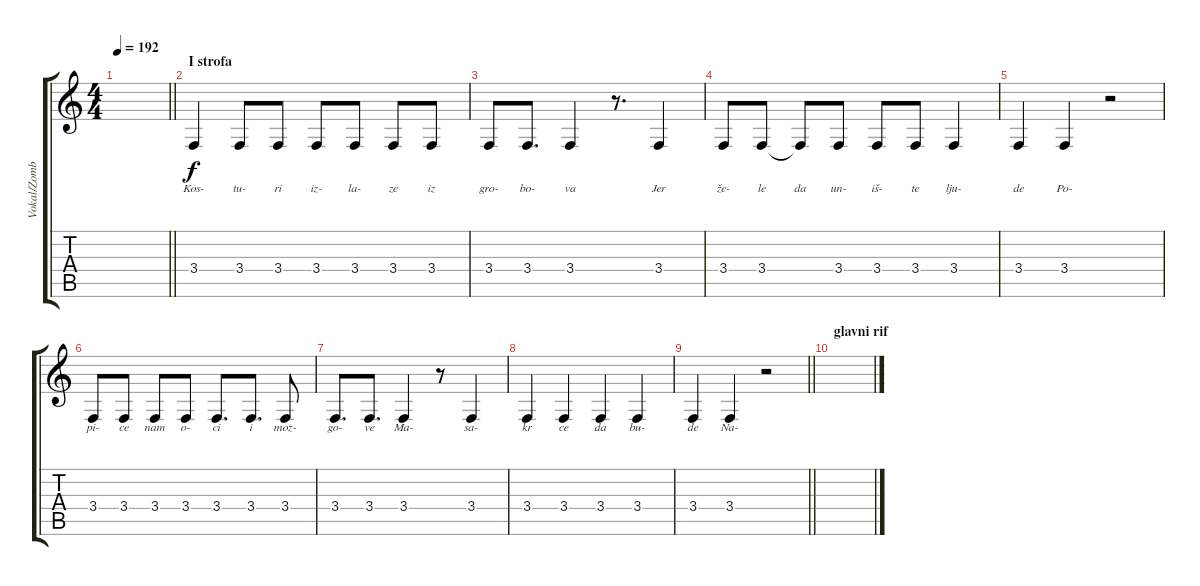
\track ("Vokal/Zombi Zlikovac" "Vokal/Zomb") {instrument viola}
\staff {score tabs}
\tuning (E4 B3 G3 D3 A2 E2) {hide}
\ts (4 4)
\tempo 192
\clef g2
\barLineRight lightlight
\ks c
|
\section ("" "I strofa")
3.4.4{lyrics (0 "Kos-") lyrics (1 "") lyrics (2 "") lyrics (3 "") lyrics (4 "")} 3.4.8{lyrics (0 "tu-") lyrics (1 "") lyrics (2 "") lyrics (3 "") lyrics (4 "")} 3.4.8{lyrics (0 "ri") lyrics (1 "") lyrics (2 "") lyrics (3 "") lyrics (4 "")} 3.4.8{lyrics (0 "iz-") lyrics (1 "") lyrics (2 "") lyrics (3 "") lyrics (4 "")} 3.4.8{lyrics (0 "la-") lyrics (1 "") lyrics (2 "") lyrics (3 "") lyrics (4 "")} 3.4.8{lyrics (0 "ze") lyrics (1 "") lyrics (2 "") lyrics (3 "") lyrics (4 "")} 3.4.8{lyrics (0 "iz") lyrics (1 "") lyrics (2 "") lyrics (3 "") lyrics (4 "")} |
3.4.8{lyrics (0 "gro-") lyrics (1 "") lyrics (2 "") lyrics (3 "") lyrics (4 "")} 3.4.8{d lyrics (0 "bo-") lyrics (1 "") lyrics (2 "") lyrics (3 "") lyrics (4 "")} 3.4.4{lyrics (0 "va") lyrics (1 "") lyrics (2 "") lyrics (3 "") lyrics (4 "")} r.8{d} 3.4.4{lyrics (0 "Jer") lyrics (1 "") lyrics (2 "") lyrics (3 "") lyrics (4 "")} |
3.4.8{lyrics (0 "že-") lyrics (1 "") lyrics (2 "") lyrics (3 "") lyrics (4 "")} 3.4.8{lyrics (0 "le") lyrics (1 "") lyrics (2 "") lyrics (3 "") lyrics (4 "")} 3.4{t}.8{lyrics (0 "da") lyrics (1 "") lyrics (2 "") lyrics (3 "") lyrics (4 "")} 3.4.8{lyrics (0 "un-") lyrics (1 "") lyrics (2 "") lyrics (3 "") lyrics (4 "")} 3.4.8{lyrics (0 "iš-") lyrics (1 "") lyrics (2 "") lyrics (3 "") lyrics (4 "")} 3.4.8{lyrics (0 "te") lyrics (1 "") lyrics (2 "") lyrics (3 "") lyrics (4 "")} 3.4.4{lyrics (0 "lju-") lyrics (1 "") lyrics (2 "") lyrics (3 "") lyrics (4 "")} |
3.4.4{lyrics (0 "de") lyrics (1 "") lyrics (2 "") lyrics (3 "") lyrics (4 "")} 3.4.4{lyrics (0 "Po-") lyrics (1 "") lyrics (2 "") lyrics (3 "") lyrics (4 "")} r.2 |
3.4.8{lyrics (0 "pi-") lyrics (1 "") lyrics (2 "") lyrics (3 "") lyrics (4 "")} 3.4.8{lyrics (0 "ce") lyrics (1 "") lyrics (2 "") lyrics (3 "") lyrics (4 "")} 3.4.8{lyrics (0 "nam") lyrics (1 "") lyrics (2 "") lyrics (3 "") lyrics (4 "")} 3.4.8{lyrics (0 "o-") lyrics (1 "") lyrics (2 "") lyrics (3 "") lyrics (4 "")} 3.4.8{d lyrics (0 "ci") lyrics (1 "") lyrics (2 "") lyrics (3 "") lyrics (4 "")} 3.4.8{d lyrics (0 "i") lyrics (1 "") lyrics (2 "") lyrics (3 "") lyrics (4 "")} 3.4.8{lyrics (0 "moz-") lyrics (1 "") lyrics (2 "") lyrics (3 "") lyrics (4 "")} |
3.4.8{d lyrics (0 "go-") lyrics (1 "") lyrics (2 "") lyrics (3 "") lyrics (4 "")} 3.4.8{d lyrics (0 "ve") lyrics (1 "") lyrics (2 "") lyrics (3 "") lyrics (4 "")} 3.4.4{lyrics (0 "Ma-") lyrics (1 "") lyrics (2 "") lyrics (3 "") lyrics (4 "")} r.8 3.4.4{lyrics (0 "sa-") lyrics (1 "") lyrics (2 "") lyrics (3 "") lyrics (4 "")} |
3.4.4{lyrics (0 "kr") lyrics (1 "") lyrics (2 "") lyrics (3 "") lyrics (4 "")} 3.4.4{lyrics (0 "ce") lyrics (1 "") lyrics (2 "") lyrics (3 "") lyrics (4 "")} 3.4.4{lyrics (0 "da") lyrics (1 "") lyrics (2 "") lyrics (3 "") lyrics (4 "")} 3.4.4{lyrics (0 "bu-") lyrics (1 "") lyrics (2 "") lyrics (3 "") lyrics (4 "")} |
\barLineRight lightlight
3.4.4{lyrics (0 "de") lyrics (1 "") lyrics (2 "") lyrics (3 "") lyrics (4 "")} 3.4.4{lyrics (0 "Na-") lyrics (1 "") lyrics (2 "") lyrics (3 "") lyrics (4 "")} r.2 |
\section ("" "glavni rif")
